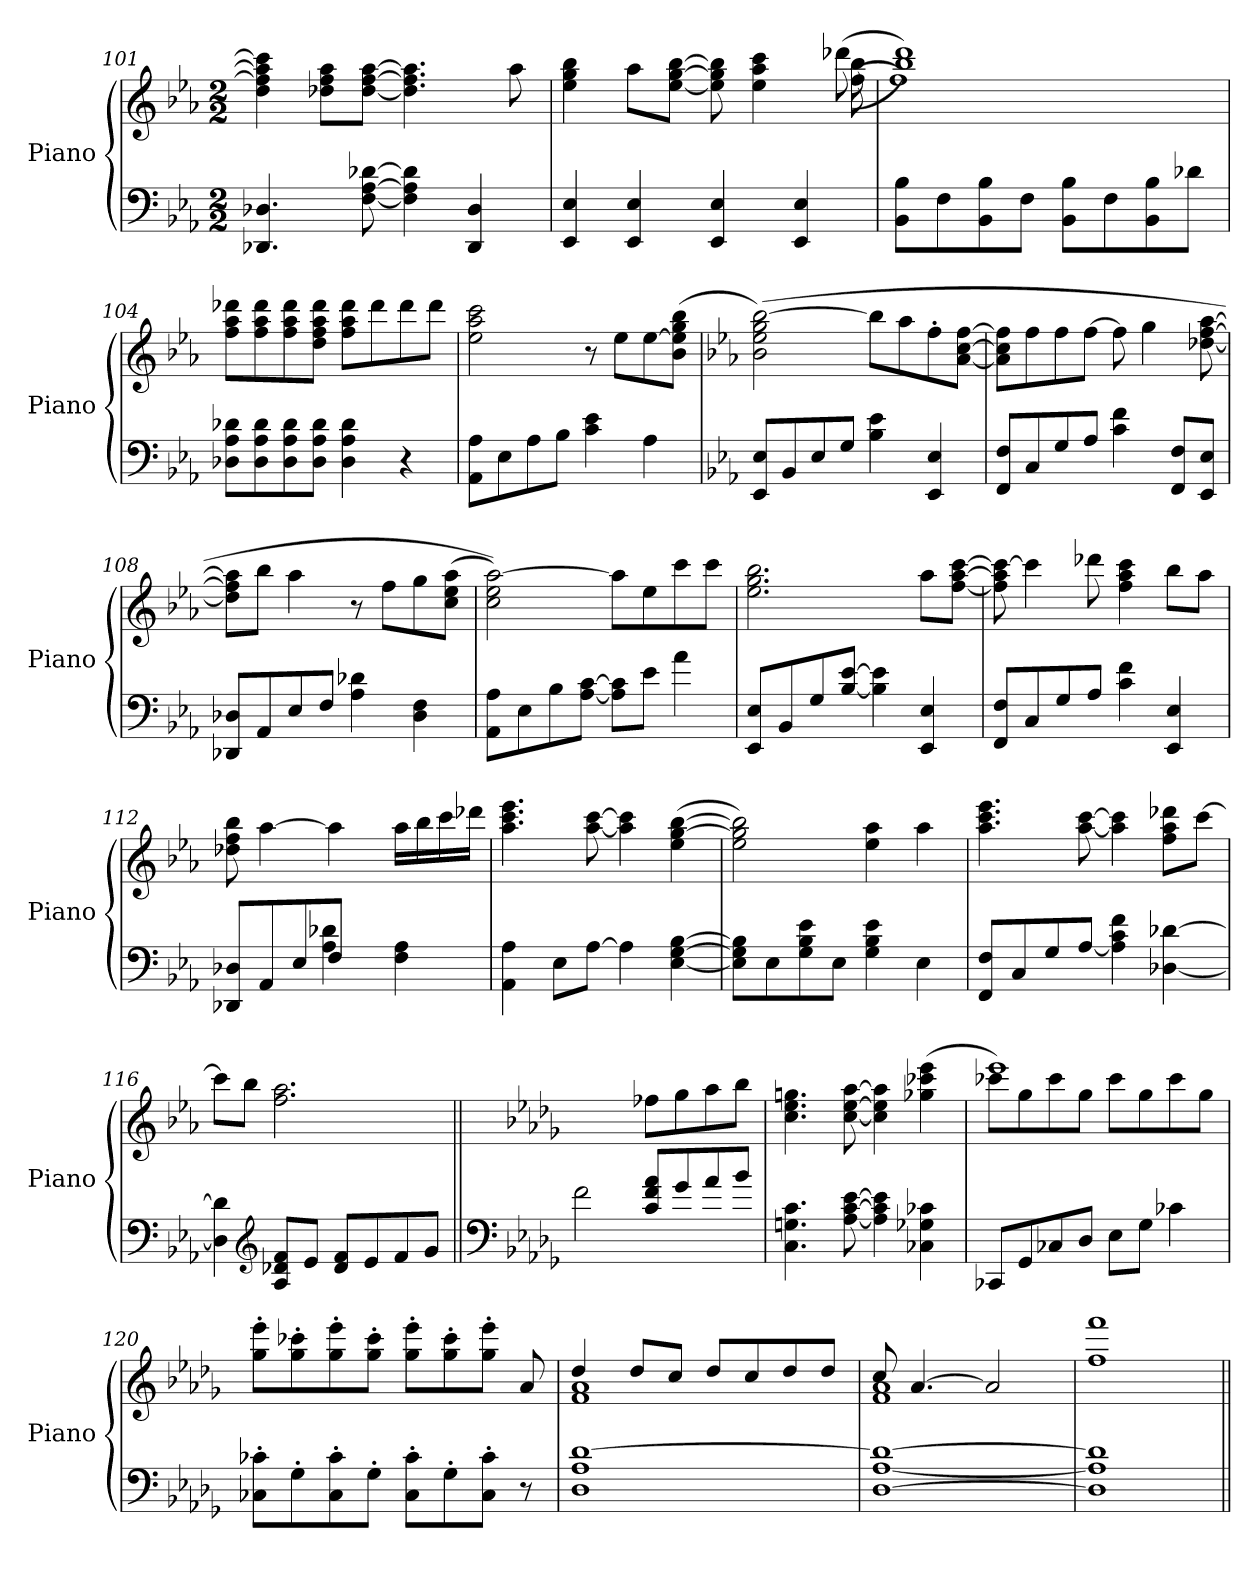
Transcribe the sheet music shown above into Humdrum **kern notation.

**kern	**kern
*part1	*part1
*staff2	*staff1
*I"Piano	*
*I'Piano	*
*clefF4	*clefG2
*k[b-e-a-]	*k[b-e-a-]
*M2/2	*M2/2
=101	=101
4.DD-X/ 4.D-X/	4dd\ 4ff\] 4aa-\] 4ccc\]
.	8dd-X\ 8ff\ 8aa-\L
[>8F\ [>8A-\ [>8d-X\	[>8dd-\ [>8ff\ [>8aa-\J
4F\] 4A-\] 4d-\]	4.dd-\] 4.ff\] 4.aa-\]
4DD-/ 4D-/	.
.	8aa-\
!!LO:LB:g=z
=102	=102
*	*^
*	*	*^
4EE-/ 4E-/	4ee-\ 4gg\ 4bb-\	2..ryy	2..ryy
4EE-/ 4E-/	8aa-\L	.	.
.	[>8ee-\ [>8gg\ [>8bb-\J	.	.
4EE-/ 4E-/	8ee-\] 8gg\] 8bb-\]	.	.
.	4ee-\ 4aa-\ 4ccc\	.	.
4EE-/ 4E-/	.	.	.
.	(>8ddd-X\	(>8bb-\	(>8ff\
=103	=103	=103	=103
8BB-\ 8B-\L	1ddd)	1bb-)	1ff)
8F\	.	.	.
8BB-\ 8B-\	.	.	.
8F\J	.	.	.
8BB-\ 8B-\L	.	.	.
8F\	.	.	.
8BB-\ 8B-\	.	.	.
8d-X\J	.	.	.
*	*v	*v	*v
=104	=104
8D-X\ 8A-\ 8d-X\L	8ff\ 8aa-\ 8ddd-X\L
8D-\ 8A-\ 8d-\	8ff\ 8aa-\ 8ddd-\
8D-\ 8A-\ 8d-\	8ff\ 8aa-\ 8ddd-\
8D-\ 8A-\ 8d-\J	8dd\ 8ff\ 8aa-\ 8ddd-\J
4D-\ 4A-\ 4d-\	8ff\ 8aa-\ 8ddd-\L
.	8ddd-\
4r	8ddd-\
.	8ddd-\J
=105	=105
8AA-\ 8A-\L	2ee-\ 2aa-\ 2ccc\
8E-\	.
8A-\	.
8B-\J	.
4c\ 4e-\	8r
.	8ee-\L
4A-\	[>8ee-\
.	(>(>8b-\ 8ee-\] 8gg\ 8bb-\J
!!LO:PB:g=z
=106	=106
*k[b-e-a-]	*k[b-e-a-]
8EE-/ 8E-/L	(>2b-\ 2ee-\ 2gg\ [>2bb-\)
8BB-/	.
8E-/	.
8G/J	.
4B-\ 4e-\	8bb-\L]
.	8aa-\
4EE-/ 4E-/	8ff'<\
.	[>8a-\ [>8cc\ [>8ff\J
=107	=107
8FF/ 8F/L	8a-\] 8cc\] 8ff\]L
8C/	8ff\
8G/	8ff\
8A-/J	[>8ff\J
4c\ 4f\	8ff\]
.	4gg\
8FF/ 8F/L	.
8EE-/ 8E-/J	[>8dd-X\ [>8ff\ [>8aa-\
=108	=108
8DD-X/ 8D-X/L	8dd-\] 8ff\] 8aa-\]L
8AA-/	8bb-\J
8E-/	4aa-\
8F/J	.
4A-\ 4d-X\	8r
.	8ff\L
4D-\ 4F\	8gg\
.	(>8cc\ 8ee-\ 8aa-\J
!!LO:LB:g=z
=109	=109
8AA-\ 8A-\L	2cc\ 2ee-\ [>2aa-\))
8E-\	.
8B-\	.
[>8A-\ [>8c\J	.
8A-\] 8c\]L	8aa-\L]
8e-\J	8ee-\
4a-\	8ccc\
.	8ccc\J
=110	=110
8EE-/ 8E-/L	2.ee-\ 2.gg\ 2.bb-\
8BB-/	.
8G/	.
[<8B-/ [<8e-/J	.
4B-\] 4e-\]	.
4EE-/ 4E-/	8aa-\L
.	[>8ff\ [>8aa-\ [>8ccc\J
=111	=111
8FF/ 8F/L	8ff\] 8aa-\] 8ccc\_
8C/	4ccc\]
8G/	.
8A-/J	8ddd-X\
4c\ 4f\	4ff\ 4aa-\ 4ccc\
4EE-/ 4E-/	8bb-\L
.	8aa-\J
=112	=112
*^	*
8DD-X/ 8D-X/L	4.ryy	8dd-X\ 8ff\ 8bb-\
8AA-/	.	[>4aa-\
8E-/	.	.
8F/J	4A-\ 4d-X\	4aa-\]
4.ryy	.	.
.	4F\ 4A-\	16aa-\LL
.	.	16bb-\
.	.	16ccc\
.	.	16ddd-X\JJ
*v	*v	*
!!LO:LB:g=z
=113	=113
4AA-\ 4A-\	4.aa-\ 4.ccc\ 4.eee-\
8E-\L	.
[>8A-\J	[>8aa-\ [>8ccc\
4A-\]	4aa-\] 4ccc\]
[>4E-\ [>4G\ [>4B-\	(>4ee-\ [>4gg\ [>4bb-\
=114	=114
8E-\] 8G\] 8B-\]L	2ee-\ 2gg\] 2bb-\])
8E-\	.
8G\ 8B-\ 8e-\	.
8E-\J	.
4G\ 4B-\ 4e-\	4ee-\ 4aa-\
4E-\	4aa-\
=115	=115
8FF/ 8F/L	4.aa-\ 4.ccc\ 4.eee-\
8C/	.
8G/	.
[<8A-/J	[>8aa-\ [>8ccc\
4A-\] 4c\ 4f\	4aa-\] 4ccc\]
[>4D-X\ [>4d-X\	8ff\ 8aa-\ 8ddd-X\L
.	[>8ccc\J
=116	=116
4D-\] 4d-\]	8ccc\L]
.	8bb-\J
*clefG2	*
8A-/ 8d-X/ 8f/L	2.ff\ 2.aa-\
8e-/J	.
8d-/ 8f/L	.
8e-/	.
8f/	.
8g/J	.
!!LO:LB:g=z
=117||	=117||
*clefF4	*
*k[b-e-a-d-g-]	*k[b-e-a-d-g-]
2f\	2ryy
8c/ 8f/ 8a-/L	8ff-X\L
8g-/	8gg-\
8a-/	8aa-\
8b-/J	8bb-\J
=118	=118
4.C\ 4.Gn\ 4.c\	4.cc\ 4.ee-\ 4.ggn\
[>8A-\ [>8c\ [>8e-\	[>8cc\ [>8ee-\ [>8aa-\
4A-\] 4c\] 4e-\]	4cc\] 4ee-\] 4aa-\]
4C-X\ 4G-X\ 4c-X\	(>4gg-X\ 4ccc-X\ 4eee-\
=119	=119
*	*^
8CC-X/L	1eee-)	8ccc-X\L
8GG-/	.	8gg-\
8C-X/	.	8ccc-\
8D-/J	.	8gg-\J
8E-\L	.	8ccc-\L
8G-\J	.	8gg-\
4c-X\	.	8ccc-\
.	.	8gg-\J
*	*v	*v
!!LO:LB:g=z
=120	=120
8C-X\'> 8c-X\'>L	8gg-\'> 8eee-\'>L
8G-'>\	8gg-\'> 8ccc-X\'>
8C-\'> 8c-\'>	8gg-\'> 8eee-\'>
8G-'>\J	8gg-\'> 8ccc-\'>J
8C-\'> 8c-\'>L	8gg-\'> 8eee-\'>L
8G-'>\	8gg-\'> 8ccc-\'>
8C-\'> 8c-\'>J	8gg-\'> 8eee-\'>J
8r	8a-/
=121	=121
*^	*^
*	*^	*	*^
[>1d-	1A-	1D-	4dd-/	1a-	1f
.	.	.	8dd-/L	.	.
.	.	.	8cc/J	.	.
.	.	.	8dd-/L	.	.
.	.	.	8cc/	.	.
.	.	.	8dd-/	.	.
.	.	.	8dd-/J	.	.
=122	=122	=122	=122	=122	=122
1d-_	[>1A-	[>1D-	8cc/	1a-	1f
.	.	.	[>4.a-/	.	.
.	.	.	2a-/]	.	.
*	*	*	*	*v	*v
=123	=123	=123	=123	=123
1d-]	1A-]	1D-]	1fff	1ff
*v	*v	*v	*	*
*	*v	*v
=||	=||
*-	*-
